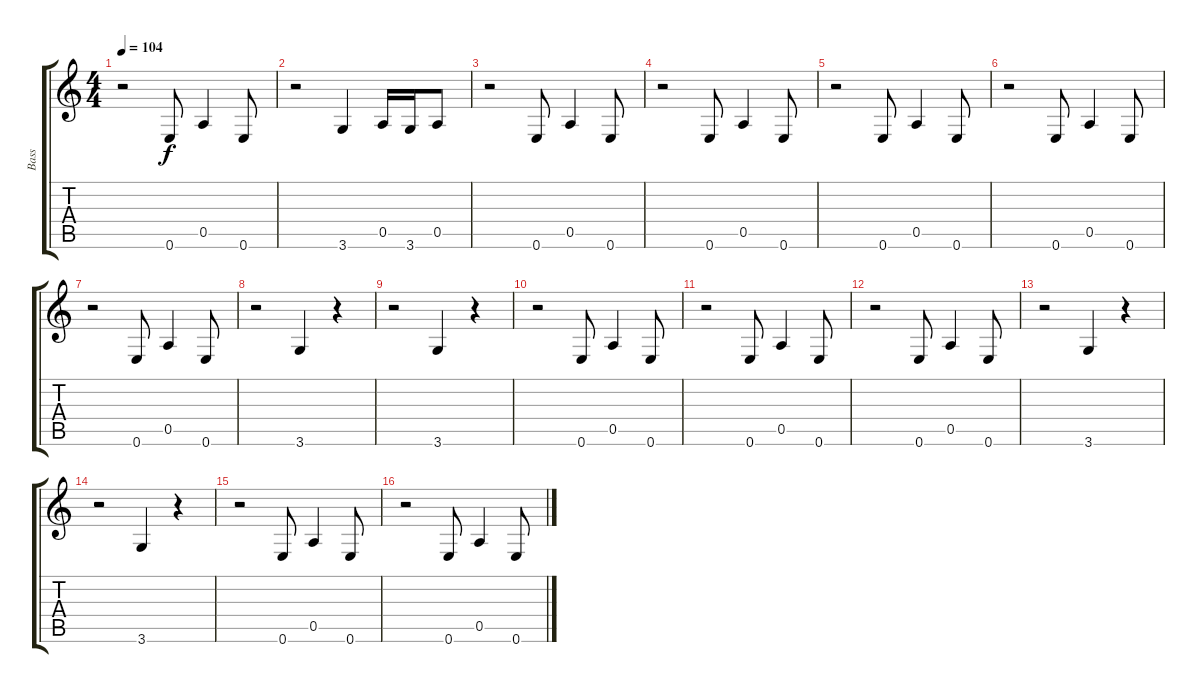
\track ("Bass" "Bass") {instrument electricbasspick}
\staff {score tabs}
\tuning (E4 B3 G3 D3 A2 E2) {hide}
\ts (4 4)
\tempo 104
\clef g2
\ks c
r.2{dy f} 0.6.8 0.5.4 0.6.8 |
r.2 3.6.4 0.5.16 3.6.16 0.5.8 |
r.2 0.6.8 0.5.4 0.6.8 |
r.2 0.6.8 0.5.4 0.6.8 |
r.2 0.6.8 0.5.4 0.6.8 |
r.2 0.6.8 0.5.4 0.6.8 |
r.2 0.6.8 0.5.4 0.6.8 |
r.2 3.6.4 r.4 |
r.2 3.6.4 r.4 |
r.2 0.6.8 0.5.4 0.6.8 |
r.2 0.6.8 0.5.4 0.6.8 |
r.2 0.6.8 0.5.4 0.6.8 |
r.2 3.6.4 r.4 |
r.2 3.6.4 r.4 |
r.2 0.6.8 0.5.4 0.6.8 |
r.2 0.6.8 0.5.4 0.6.8
